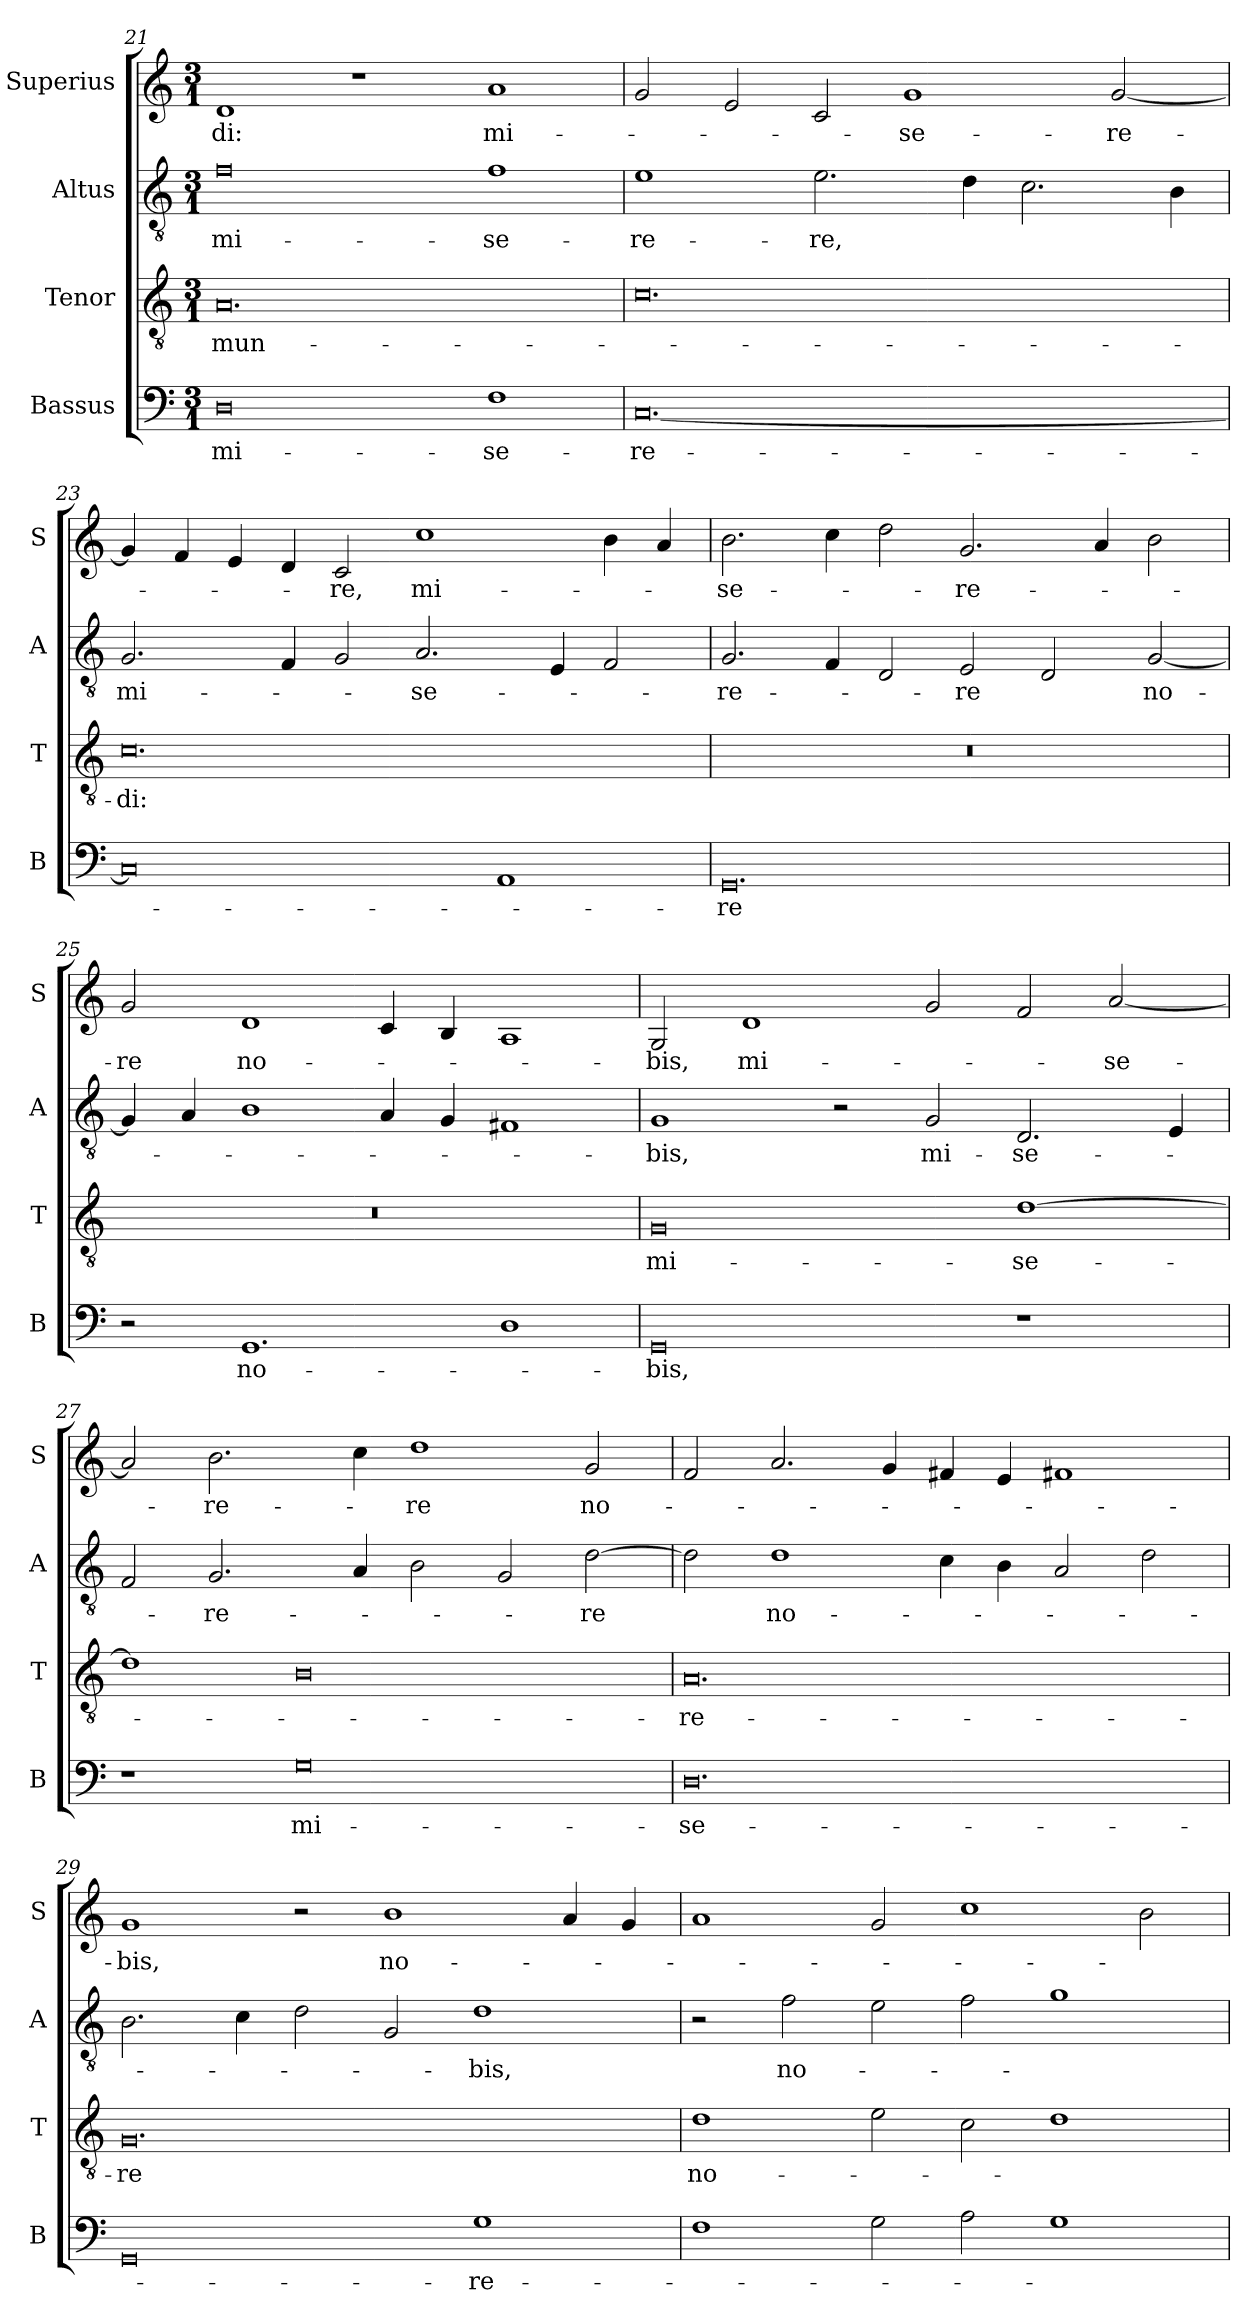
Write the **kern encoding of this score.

**kern	**text	**kern	**text	**kern	**text	**kern	**text
*part4	*part4	*part3	*part3	*part2	*part2	*part1	*part1
*staff4	*staff4	*staff3	*staff3	*staff2	*staff2	*staff1	*staff1
*I"Bassus	*	*I"Tenor	*	*I"Altus	*	*I"Superius	*
*I'B	*	*I'T	*	*I'A	*	*I'S	*
*clefF4	*	*clefGv2	*	*clefGv2	*	*clefG2	*
*k[]	*	*k[]	*	*k[]	*	*k[]	*
*M3/1	*	*M3/1	*	*M3/1	*	*M3/1	*
=21	=21	=21	=21	=21	=21	=21	=21
0D	mi-	0.A	mun-	0f	mi-	1d	-di:
.	.	.	.	.	.	1r	.
1F	-se-	.	.	1f	-se-	1a	mi-
=22	=22	=22	=22	=22	=22	=22	=22
!	!	!	!	!	!LO:LY:i	!	!
[0.C	-re-	0.c	.	1e	-re-	2g	.
.	.	.	.	.	.	2e	.
!	!	!	!	!	!LO:LY:i	!	!
.	.	.	.	2.e	-re,	2c	.
.	.	.	.	.	.	1g	-se-
.	.	.	.	4d	.	.	.
.	.	.	.	2.c	.	.	.
.	.	.	.	.	.	[2g	-re-
.	.	.	.	4B	.	.	.
=23	=23	=23	=23	=23	=23	=23	=23
!	!	!	!	!	!LO:LY:i	!	!
0C]	.	0.c	-di:	2.G	mi-	4g]	.
.	.	.	.	.	.	4f	.
.	.	.	.	.	.	4e	.
.	.	.	.	4F	.	4d	.
.	.	.	.	2G	.	2c	-re,
!	!	!	!	!	!LO:LY:i	!	!LO:LY:i
.	.	.	.	2.A	-se-	1cc	mi-
1AA	.	.	.	.	.	.	.
.	.	.	.	4E	.	.	.
.	.	.	.	2F	.	4b	.
.	.	.	.	.	.	4a	.
=24	=24	=24	=24	=24	=24	=24	=24
!	!	!	!	!	!LO:LY:i	!	!LO:LY:i
0.GG	-re	0.r	.	2.G	-re-	2.b	-se-
.	.	.	.	4F	.	4cc	.
.	.	.	.	2D	.	2dd	.
!	!	!	!	!	!	!	!LO:LY:i
.	.	.	.	2E	-re	2.g	-re-
.	.	.	.	2D	.	.	.
.	.	.	.	.	.	4a	.
!	!	!	!	!	!LO:LY:i	!	!
.	.	.	.	[2G	no-	2b	.
=25	=25	=25	=25	=25	=25	=25	=25
!	!	!	!	!	!	!	!LO:LY:i
2r	.	0.r	.	4G]	.	2g	-re
.	.	.	.	4A	.	.	.
!	!LO:LY:i	!	!	!	!	!	!LO:LY:i
1.GG	no-	.	.	1B	.	1d	no-
.	.	.	.	4A	.	4c	.
.	.	.	.	4G	.	4B	.
1D	.	.	.	1F#X	.	1A	.
=26	=26	=26	=26	=26	=26	=26	=26
!	!LO:LY:i	!	!	!	!LO:LY:i	!	!LO:LY:i
0GG	-bis,	0G	mi-	1G	-bis,	2G	-bis,
!	!	!	!	!	!	!	!LO:LY:i
.	.	.	.	.	.	1d	mi-
.	.	.	.	2r	.	.	.
!	!	!	!	!	!LO:LY:i	!	!
.	.	.	.	2G	mi-	2g	.
!	!	!	!	!	!LO:LY:i	!	!
1r	.	[1d	-se-	2.D	-se-	2f	.
!	!	!	!	!	!	!	!LO:LY:i
.	.	.	.	.	.	[2a	-se-
.	.	.	.	4E	.	.	.
=27	=27	=27	=27	=27	=27	=27	=27
1r	.	1d]	.	2F	.	2a]	.
!	!	!	!	!	!LO:LY:i	!	!LO:LY:i
.	.	.	.	2.G	-re-	2.b	-re-
!	!LO:LY:i	!	!	!	!	!	!
0G	mi-	0B	.	.	.	.	.
.	.	.	.	4A	.	4cc	.
!	!	!	!	!	!	!	!LO:LY:i
.	.	.	.	2B	.	1dd	-re
.	.	.	.	2G	.	.	.
!	!	!	!	!	!LO:LY:i	!	!LO:LY:i
.	.	.	.	[2d	-re	2g	no-
=28	=28	=28	=28	=28	=28	=28	=28
!	!LO:LY:i	!	!	!	!	!	!
0.D	-se-	0.A	-re-	2d]	.	2f	.
!	!	!	!	!	!LO:LY:i	!	!
.	.	.	.	1d	no-	2.a	.
.	.	.	.	.	.	4g	.
.	.	.	.	4c	.	4f#i	.
.	.	.	.	4B	.	4e	.
.	.	.	.	2A	.	1f#X	.
.	.	.	.	2d	.	.	.
=29	=29	=29	=29	=29	=29	=29	=29
!	!	!	!	!	!	!	!LO:LY:i
0GG	.	0.G	-re	2.B	.	1g	-bis,
.	.	.	.	4c	.	.	.
.	.	.	.	2d	.	2r	.
.	.	.	.	2G	.	1b	no-
!	!LO:LY:i	!	!	!	!LO:LY:i	!	!
1G	-re-	.	.	1d	-bis,	.	.
.	.	.	.	.	.	4a	.
.	.	.	.	.	.	4g	.
=30	=30	=30	=30	=30	=30	=30	=30
1F	.	1d	no-	2r	.	1a	.
.	.	.	.	2f	no-	.	.
2G	.	2e	.	2e	.	2g	.
2A	.	2c	.	2f	.	1cc	.
1G	.	1d	.	1g	.	.	.
.	.	.	.	.	.	2b	.
=	=	=	=	=	=	=	=
*-	*-	*-	*-	*-	*-	*-	*-
